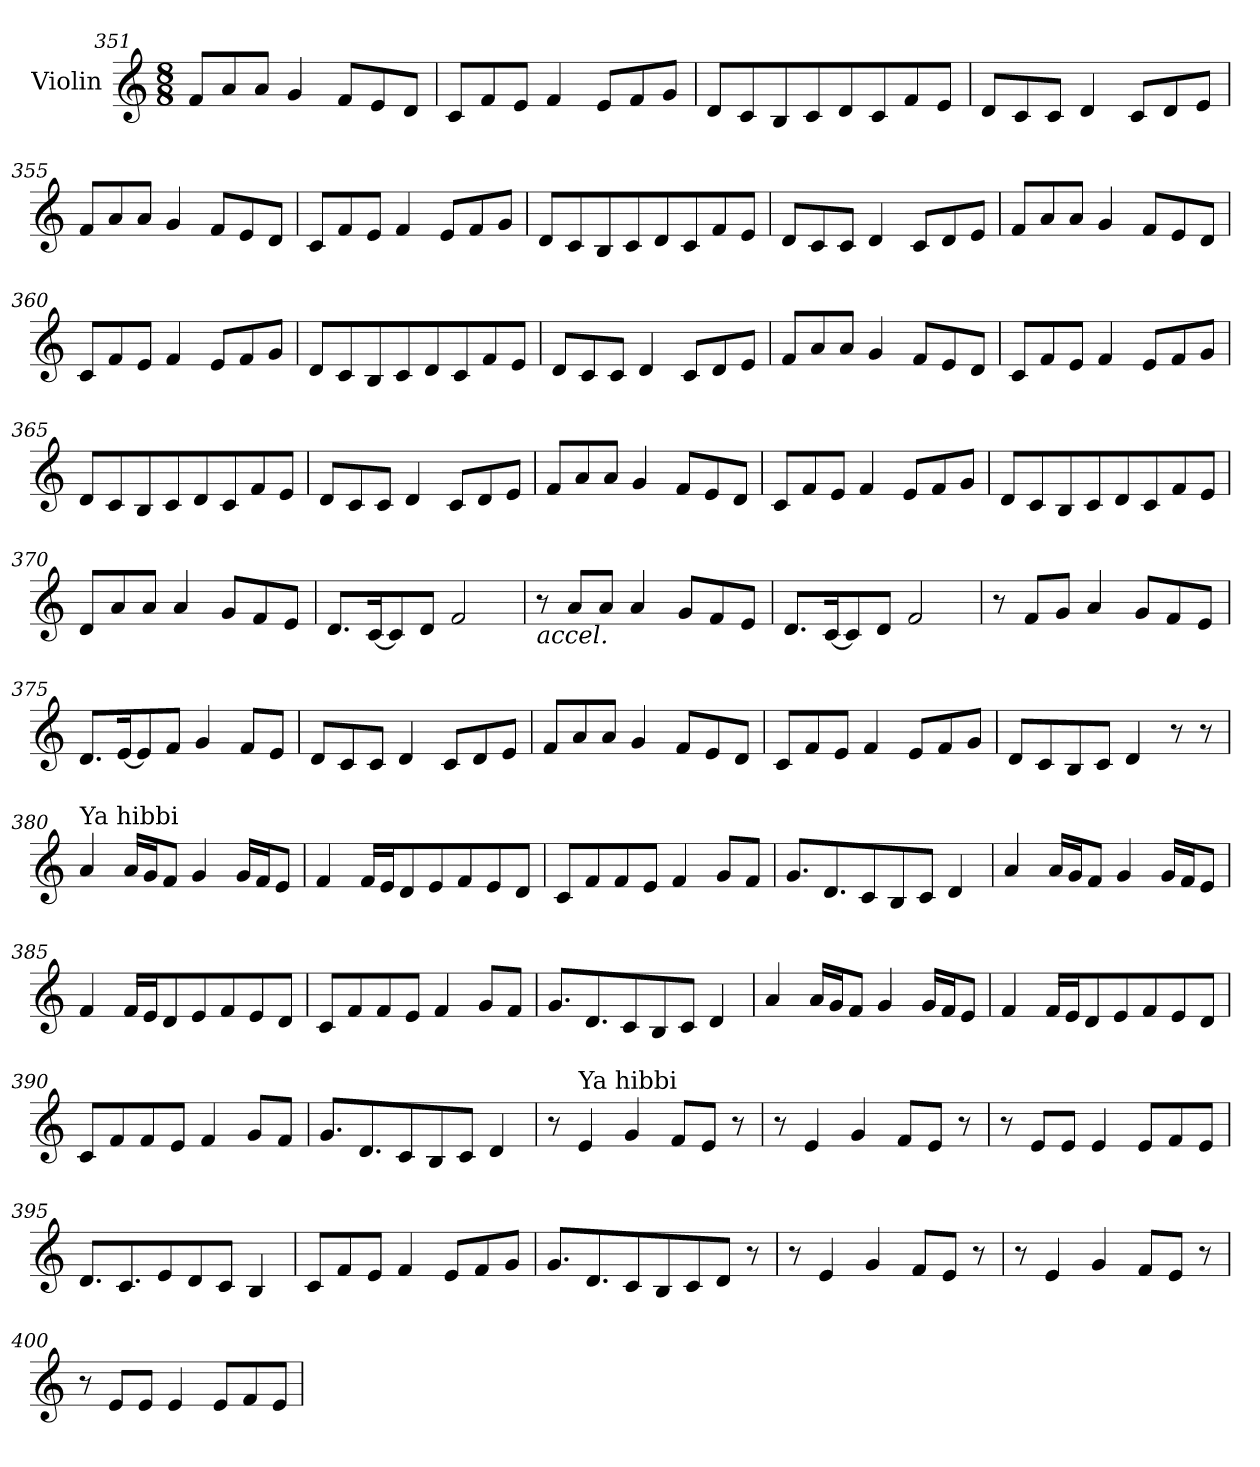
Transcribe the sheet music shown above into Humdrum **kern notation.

**kern
*part1
*staff1
*I"Violin
!!LO:LB:g=z
*clefG2
*k[]
*M8/8
=351
8f/L
8a/
8a/J
4g/
8f/L
8e/
8d/J
=352
8c/L
8f/
8e/J
4f/
8e/L
8f/
8g/J
=353
8d/L
8c/
8B/
8c/
8d/
8c/
8f/
8e/J
=354
8d/L
8c/
8c/J
4d/
8c/L
8d/
8e/J
!!LO:LB:g=z
=355
8f/L
8a/
8a/J
4g/
8f/L
8e/
8d/J
=356
8c/L
8f/
8e/J
4f/
8e/L
8f/
8g/J
=357
8d/L
8c/
8B/
8c/
8d/
8c/
8f/
8e/J
=358
8d/L
8c/
8c/J
4d/
8c/L
8d/
8e/J
!!LO:LB:g=z
=359
8f/L
8a/
8a/J
4g/
8f/L
8e/
8d/J
=360
8c/L
8f/
8e/J
4f/
8e/L
8f/
8g/J
=361
8d/L
8c/
8B/
8c/
8d/
8c/
8f/
8e/J
=362
8d/L
8c/
8c/J
4d/
8c/L
8d/
8e/J
!!LO:PB:g=z
=363
8f/L
8a/
8a/J
4g/
8f/L
8e/
8d/J
=364
8c/L
8f/
8e/J
4f/
8e/L
8f/
8g/J
=365
8d/L
8c/
8B/
8c/
8d/
8c/
8f/
8e/J
=366
8d/L
8c/
8c/J
4d/
8c/L
8d/
8e/J
!!LO:LB:g=z
=367
8f/L
8a/
8a/J
4g/
8f/L
8e/
8d/J
=368
8c/L
8f/
8e/J
4f/
8e/L
8f/
8g/J
=369
8d/L
8c/
8B/
8c/
8d/
8c/
8f/
8e/J
=370
8d/L
8a/
8a/J
4a/
8g/L
8f/
8e/J
!!LO:LB:g=z
=371
8.d/L
[16c/K
8c/]
8d/J
2f/
=372
!LO:TX:b:i:t=accel.
8r
8a/L
8a/J
4a/
8g/L
8f/
8e/J
=373
8.d/L
[16c/K
8c/]
8d/J
2f/
=374
8r
8f/L
8g/J
4a/
8g/L
8f/
8e/J
!!LO:LB:g=z
=375
8.d/L
[16e/K
8e/]
8f/J
4g/
8f/L
8e/J
=376
8d/L
8c/
8c/J
4d/
8c/L
8d/
8e/J
=377
8f/L
8a/
8a/J
4g/
8f/L
8e/
8d/J
=378
8c/L
8f/
8e/J
4f/
8e/L
8f/
8g/J
!!LO:LB:g=z
=379
8d/L
8c/
8B/
8c/J
4d/
8r
8r
=380
*MM90
!LO:TX:a:t=Ya hibbi
4a/
16a/LL
16g/J
8f/J
4g/
16g/LL
16f/J
8e/J
=381
4f/
16f/LL
16e/J
8d/
8e/
8f/
8e/
8d/J
=382
8c/L
8f/
8f/
8e/J
4f/
8g/L
8f/J
!!LO:LB:g=z
=383
8.g/L
8.d/
8c/
8B/
8c/J
4d/
=384
4a/
16a/LL
16g/J
8f/J
4g/
16g/LL
16f/J
8e/J
=385
4f/
16f/LL
16e/J
8d/
8e/
8f/
8e/
8d/J
=386
8c/L
8f/
8f/
8e/J
4f/
8g/L
8f/J
!!LO:LB:g=z
=387
8.g/L
8.d/
8c/
8B/
8c/J
4d/
=388
4a/
16a/LL
16g/J
8f/J
4g/
16g/LL
16f/J
8e/J
=389
4f/
16f/LL
16e/J
8d/
8e/
8f/
8e/
8d/J
=390
8c/L
8f/
8f/
8e/J
4f/
8g/L
8f/J
!!LO:LB:g=z
=391
8.g/L
8.d/
8c/
8B/
8c/J
4d/
=392
8r
!LO:TX:a:t=Ya hibbi
4e/
4g/
8f/L
8e/J
8r
=393
8r
4e/
4g/
8f/L
8e/J
8r
=394
8r
8e/L
8e/J
4e/
8e/L
8f/
8e/J
!!LO:PB:g=z
=395
8.d/L
8.c/
8e/
8d/
8c/J
4B/
=396
8c/L
8f/
8e/J
4f/
8e/L
8f/
8g/J
=397
8.g/L
8.d/
8c/
8B/
8c/
8d/J
8r
=398
8r
4e/
4g/
8f/L
8e/J
8r
!!LO:LB:g=z
=399
8r
4e/
4g/
8f/L
8e/J
8r
=400
8r
8e/L
8e/J
4e/
8e/L
8f/
8e/J
=
*-
